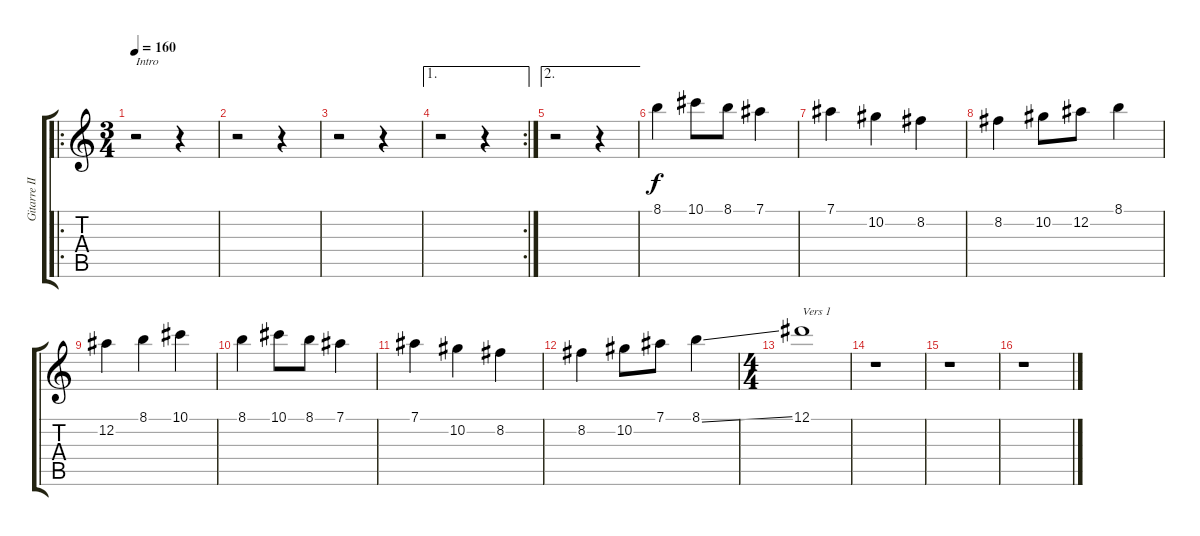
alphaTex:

\track ("Gitarre II (Andre)" "Gitarre II") {instrument acousticguitarsteel}
\staff {score tabs}
\tuning (Eb4 Bb3 Gb3 Db3 Ab2 Eb2) {hide}
\ro
\ts (3 4)
\tempo 160
\clef g2
\ks c
r.2{txt "Intro" dy f instrument acousticguitarsteel} r.4 |
r.2 r.4 |
r.2 r.4 |
\ae 1
\rc 2
r.2 r.4 |
\ae 2
r.2 r.4 |
8.1.4 10.1.8 8.1.8 7.1.4 |
7.1.4 10.2.4 8.2.4 |
8.2.4 10.2.8 12.2.8 8.1.4 |
12.2.4 8.1.4 10.1.4 |
8.1.4 10.1.8 8.1.8 7.1.4 |
7.1.4 10.2.4 8.2.4 |
8.2.4 10.2.8 7.1.8 8.1{ss}.4 |
\ts (4 4)
12.1.1{txt "Vers 1"} |
r.1 |
r.1 |
r.1
